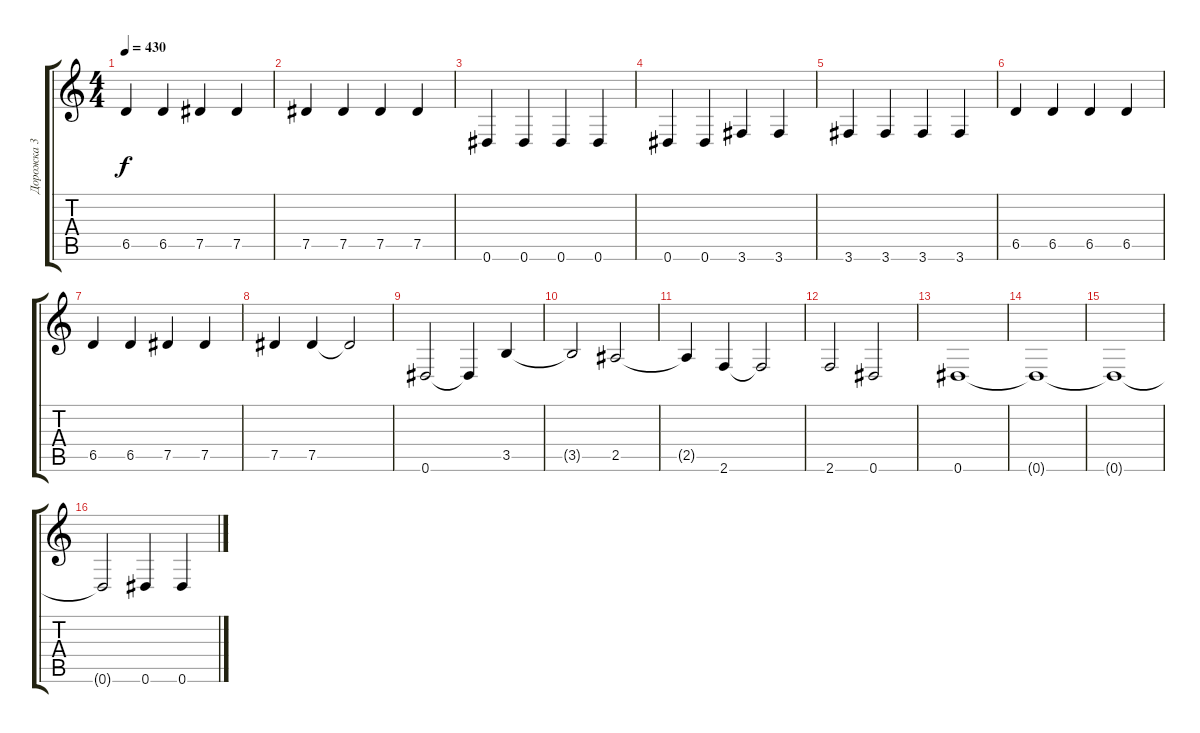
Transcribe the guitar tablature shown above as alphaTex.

\track ("Дорожка 3" "Дорожка 3") {instrument electricbassfinger}
\staff {score tabs}
\tuning (Eb4 Bb3 Gb3 Db3 Ab2 Eb2) {hide}
\ts (4 4)
\tempo 430
\clef g2
\ks c
6.5.4{dy f} 6.5.4 7.5.4 7.5.4 |
7.5.4 7.5.4 7.5.4 7.5.4 |
0.6.4 0.6.4 0.6.4 0.6.4 |
0.6.4 0.6.4 3.6.4 3.6.4 |
3.6.4 3.6.4 3.6.4 3.6.4 |
6.5.4 6.5.4 6.5.4 6.5.4 |
6.5.4 6.5.4 7.5.4 7.5.4 |
7.5.4 7.5.4 7.5{t}.2 |
0.6.2 0.6{t}.4 3.5.4 |
3.5{t}.2 2.5.2 |
2.5{t}.4 2.6.4 2.6{t}.2 |
2.6.2 0.6.2 |
0.6.1 |
0.6{t}.1 |
0.6{t}.1 |
0.6{t}.2 0.6.4 0.6.4
